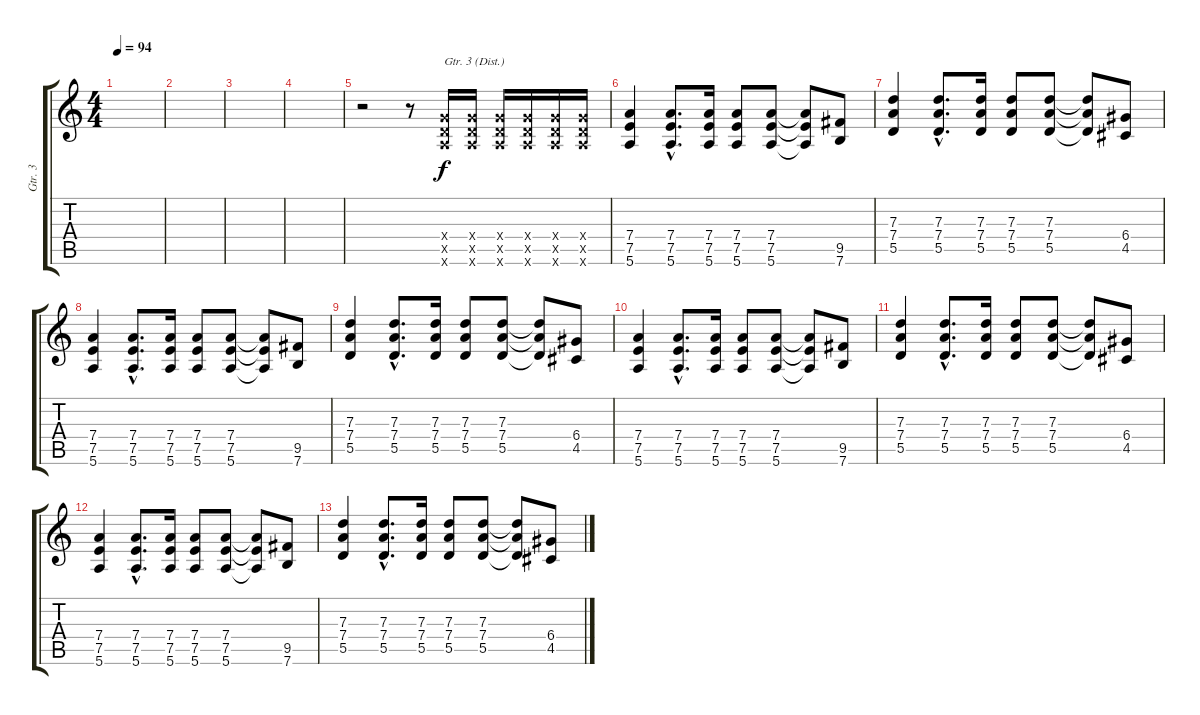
\track ("Gtr. 3" "Gtr. 3") {instrument distortionguitar}
\staff {score tabs}
\tuning (E4 B3 G3 D3 A2 E2) {hide}
\ts (4 4)
\tempo 94
\clef g2
\ks c
|
|
|
|
r.2 r.8 (5.4{x} 5.5{x} 5.6{x}).16{txt "Gtr. 3 (Dist.)"} (5.4{x} 5.5{x} 5.6{x}).16 (5.4{x} 5.5{x} 5.6{x}).16 (5.4{x} 5.5{x} 5.6{x}).16 (5.4{x} 5.5{x} 5.6{x}).16 (5.4{x} 5.5{x} 5.6{x}).16 |
(7.4 7.5 5.6).4{dy f} (7.4{hac} 7.5{hac} 5.6{hac}).8{d} (7.4 7.5 5.6).16 (7.4 7.5 5.6).8 (7.4 7.5 5.6).8 (7.4{t} 7.5{t} 5.6{t}).8 (9.5 7.6).8 |
(7.3 7.4 5.5).4 (7.3{hac} 7.4{hac} 5.5{hac}).8{d} (7.3 7.4 5.5).16 (7.3 7.4 5.5).8 (7.3 7.4 5.5).8 (7.3{t} 7.4{t} 5.5{t}).8 (6.4 4.5).8 |
(7.4 7.5 5.6).4 (7.4{hac} 7.5{hac} 5.6{hac}).8{d} (7.4 7.5 5.6).16 (7.4 7.5 5.6).8 (7.4 7.5 5.6).8 (7.4{t} 7.5{t} 5.6{t}).8 (9.5 7.6).8 |
(7.3 7.4 5.5).4 (7.3{hac} 7.4{hac} 5.5{hac}).8{d} (7.3 7.4 5.5).16 (7.3 7.4 5.5).8 (7.3 7.4 5.5).8 (7.3{t} 7.4{t} 5.5{t}).8 (6.4 4.5).8 |
(7.4 7.5 5.6).4 (7.4{hac} 7.5{hac} 5.6{hac}).8{d} (7.4 7.5 5.6).16 (7.4 7.5 5.6).8 (7.4 7.5 5.6).8 (7.4{t} 7.5{t} 5.6{t}).8 (9.5 7.6).8 |
(7.3 7.4 5.5).4 (7.3{hac} 7.4{hac} 5.5{hac}).8{d} (7.3 7.4 5.5).16 (7.3 7.4 5.5).8 (7.3 7.4 5.5).8 (7.3{t} 7.4{t} 5.5{t}).8 (6.4 4.5).8 |
(7.4 7.5 5.6).4 (7.4{hac} 7.5{hac} 5.6{hac}).8{d} (7.4 7.5 5.6).16 (7.4 7.5 5.6).8 (7.4 7.5 5.6).8 (7.4{t} 7.5{t} 5.6{t}).8 (9.5 7.6).8 |
(7.3 7.4 5.5).4 (7.3{hac} 7.4{hac} 5.5{hac}).8{d} (7.3 7.4 5.5).16 (7.3 7.4 5.5).8 (7.3 7.4 5.5).8 (7.3{t} 7.4{t} 5.5{t}).8 (6.4 4.5).8
